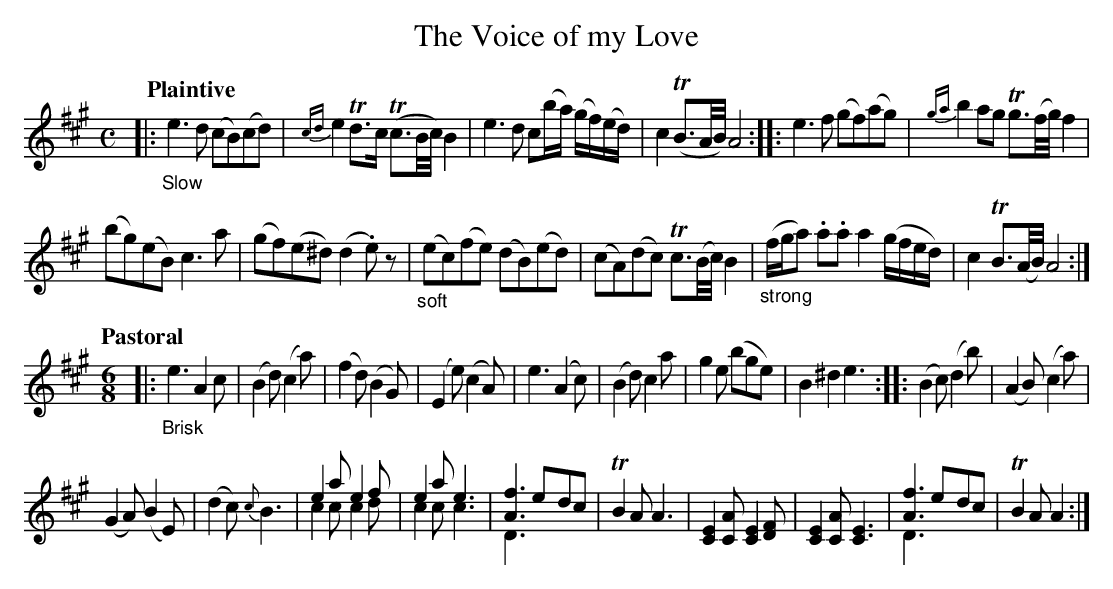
X:1
T: The Voice of my Love
M: C
L: 1/16
Q: "Plaintive"
K: A
|:"_Slow"\
e6 d2 (c2B2)(c2d2) | {cd}e4 Td3c (Tc3B/c/) B4 |\
e6 d2 c2(ba) (gf)(ed) | c4 (TB3A/B/) A8 ::\
e6 f2 (g2f2)(a2g2) | {ga}b4 a2g2 Tg3(f/g/) f4 |
(b2g2)(e2B2) c6 a2 | (g2f2)(e2^d2) (d4. e2)z2 |\
"_soft"(e2c2)(f2e2) (d2B2)(e2d2) | (c2A2)(d2c2) Tc3(B/c/) B4 |\
"_strong"(fga2) .a2.a2 a4 (gfed) | c4 TB3(A/B/) A8 :|
Q:"Pastoral"
[M:6/8][L:1/8]|:"_Brisk"\
e3 A2c | (B2d) (c2a) | (f2d) (B2G) | (E2e) (c2A) |\
e3 (A2c) | (B2d) c2a | g2e (bge) | B2^d2 e3 ::\
(B2c) (d2b) | (A2B) (c2a) |
(G2A) (B2E) | (d2c) {c}B3 |\
e2a e2f & c2c c2d | e2a e3 & c2c c3 | [f3A3] edc & D3 x3 | TB2A A3 |\
[E2C2][AC] [E2C2][FD] | [E2C2][AC] [E3C3] | [f3A3] edc & D3 x3 | TB2A A2 :|
